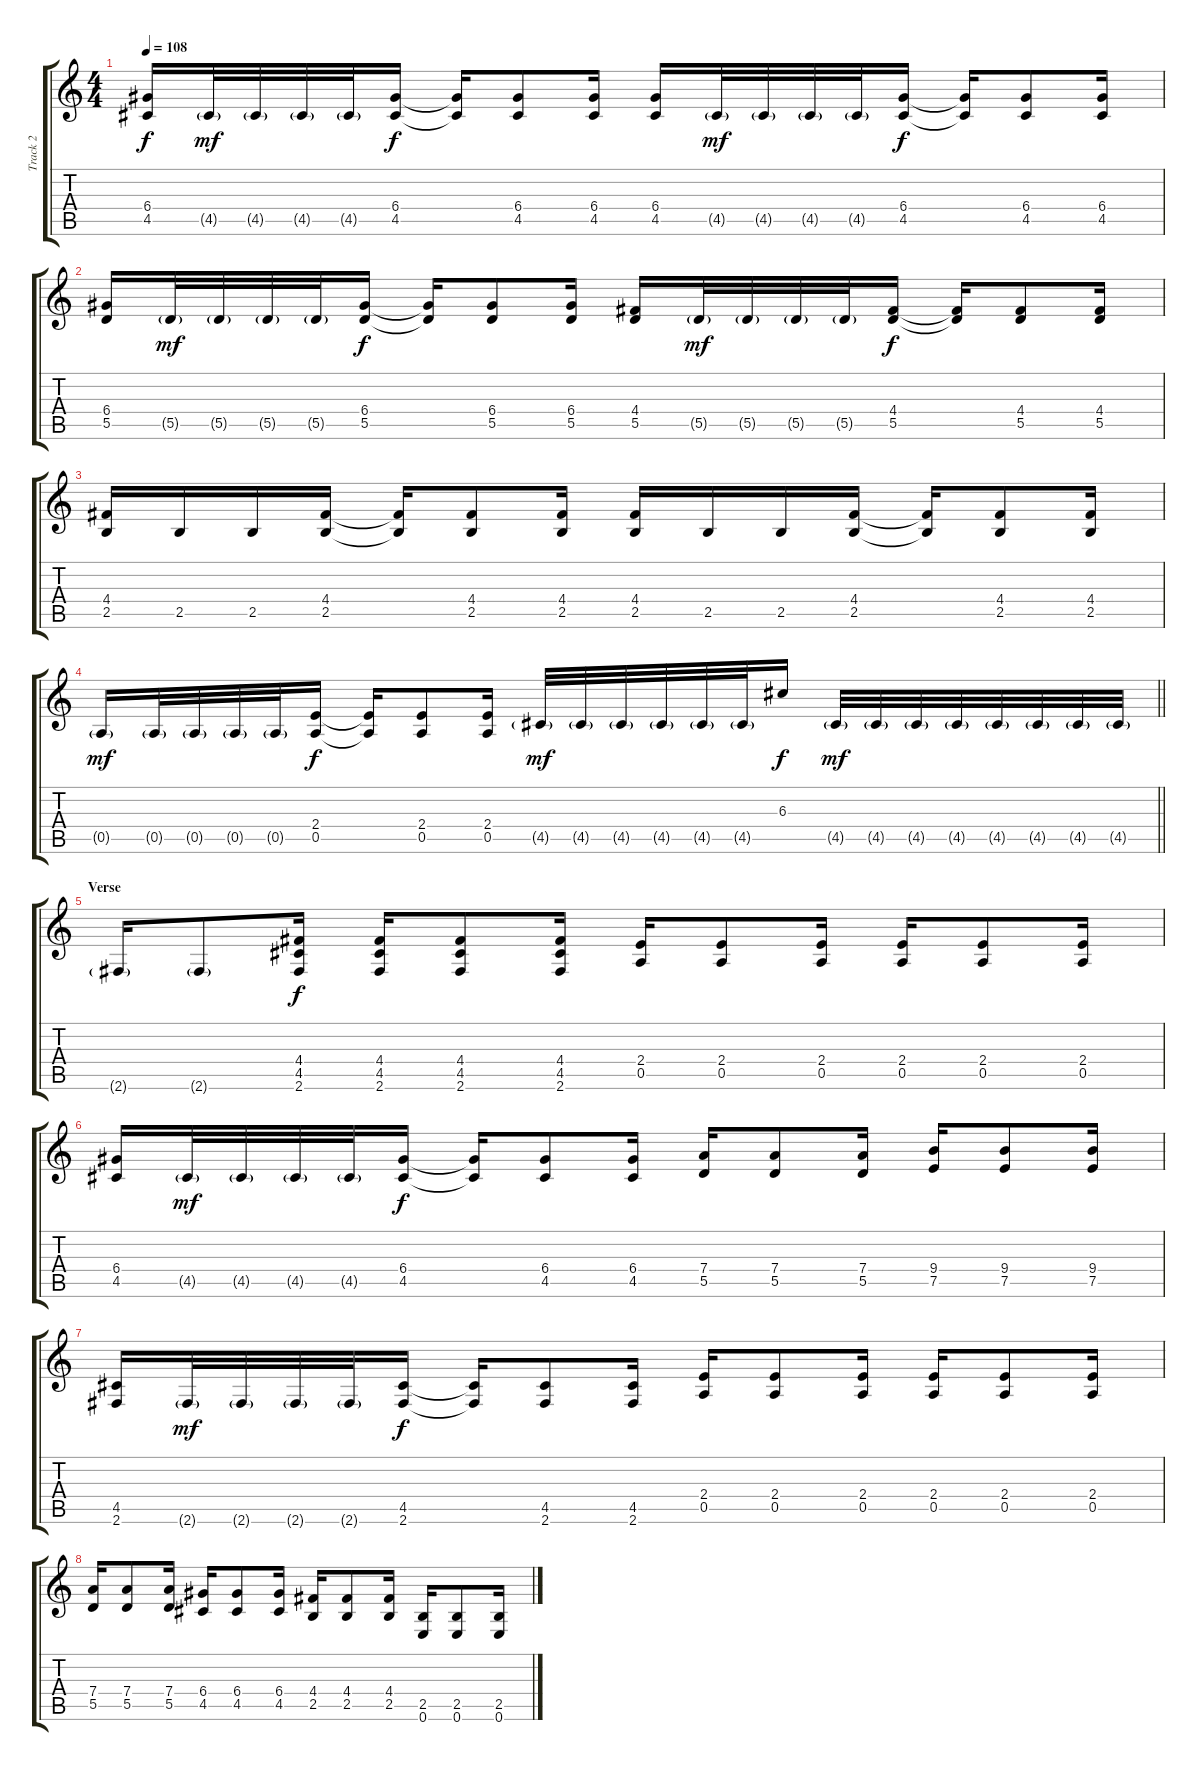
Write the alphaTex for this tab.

\track ("Track 2" "Track 2") {instrument overdrivenguitar}
\staff {score tabs}
\tuning (E4 B3 G3 D3 A2 E2) {hide}
\ts (4 4)
\tempo 108
\clef g2
\ks c
(6.4 4.5).16{dy f} 4.5{g}.32{dy mf} 4.5{g}.32 4.5{g}.32 4.5{g}.32 (6.4 4.5).16{dy f} (6.4{t} 4.5{t}).16 (6.4 4.5).8 (6.4 4.5).16 (6.4 4.5).16 4.5{g}.32{dy mf} 4.5{g}.32 4.5{g}.32 4.5{g}.32 (6.4 4.5).16{dy f} (6.4{t} 4.5{t}).16 (6.4 4.5).8 (6.4 4.5).16 |
(6.4 5.5).16 5.5{g}.32{dy mf} 5.5{g}.32 5.5{g}.32 5.5{g}.32 (6.4 5.5).16{dy f} (6.4{t} 5.5{t}).16 (6.4 5.5).8 (6.4 5.5).16 (4.4 5.5).16 5.5{g}.32{dy mf} 5.5{g}.32 5.5{g}.32 5.5{g}.32 (4.4 5.5).16{dy f} (4.4{t} 5.5{t}).16 (4.4 5.5).8 (4.4 5.5).16 |
(4.4 2.5).16 2.5.16 2.5.16 (4.4 2.5).16 (4.4{t} 2.5{t}).16 (4.4 2.5).8 (4.4 2.5).16 (4.4 2.5).16 2.5.16 2.5.16 (4.4 2.5).16 (4.4{t} 2.5{t}).16 (4.4 2.5).8 (4.4 2.5).16 |
\barLineRight lightlight
0.5{g}.16{dy mf} 0.5{g}.32 0.5{g}.32 0.5{g}.32 0.5{g}.32 (2.4 0.5).16{dy f} (2.4{t} 0.5{t}).16 (2.4 0.5).8 (2.4 0.5).16 4.5{g}.32{dy mf} 4.5{g}.32 4.5{g}.32 4.5{g}.32 4.5{g}.32 4.5{g}.32 6.3.16{dy f} 4.5{g}.32{dy mf} 4.5{g}.32 4.5{g}.32 4.5{g}.32 4.5{g}.32 4.5{g}.32 4.5{g}.32 4.5{g}.32 |
\section ("" "Verse")
2.6{g}.16 2.6{g}.8 (4.4 4.5 2.6).16{dy f} (4.4 4.5 2.6).16 (4.4 4.5 2.6).8 (4.4 4.5 2.6).16 (2.4 0.5).16 (2.4 0.5).8 (2.4 0.5).16 (2.4 0.5).16 (2.4 0.5).8 (2.4 0.5).16 |
(6.4 4.5).16 4.5{g}.32{dy mf} 4.5{g}.32 4.5{g}.32 4.5{g}.32 (6.4 4.5).16{dy f} (6.4{t} 4.5{t}).16 (6.4 4.5).8 (6.4 4.5).16 (7.4 5.5).16 (7.4 5.5).8 (7.4 5.5).16 (9.4 7.5).16 (9.4 7.5).8 (9.4 7.5).16 |
(4.5 2.6).16 2.6{g}.32{dy mf} 2.6{g}.32 2.6{g}.32 2.6{g}.32 (4.5 2.6).16{dy f} (4.5{t} 2.6{t}).16 (4.5 2.6).8 (4.5 2.6).16 (2.4 0.5).16 (2.4 0.5).8 (2.4 0.5).16 (2.4 0.5).16 (2.4 0.5).8 (2.4 0.5).16 |
(7.4 5.5).16 (7.4 5.5).8 (7.4 5.5).16 (6.4 4.5).16 (6.4 4.5).8 (6.4 4.5).16 (4.4 2.5).16 (4.4 2.5).8 (4.4 2.5).16 (2.5 0.6).16 (2.5 0.6).8 (2.5 0.6).16
